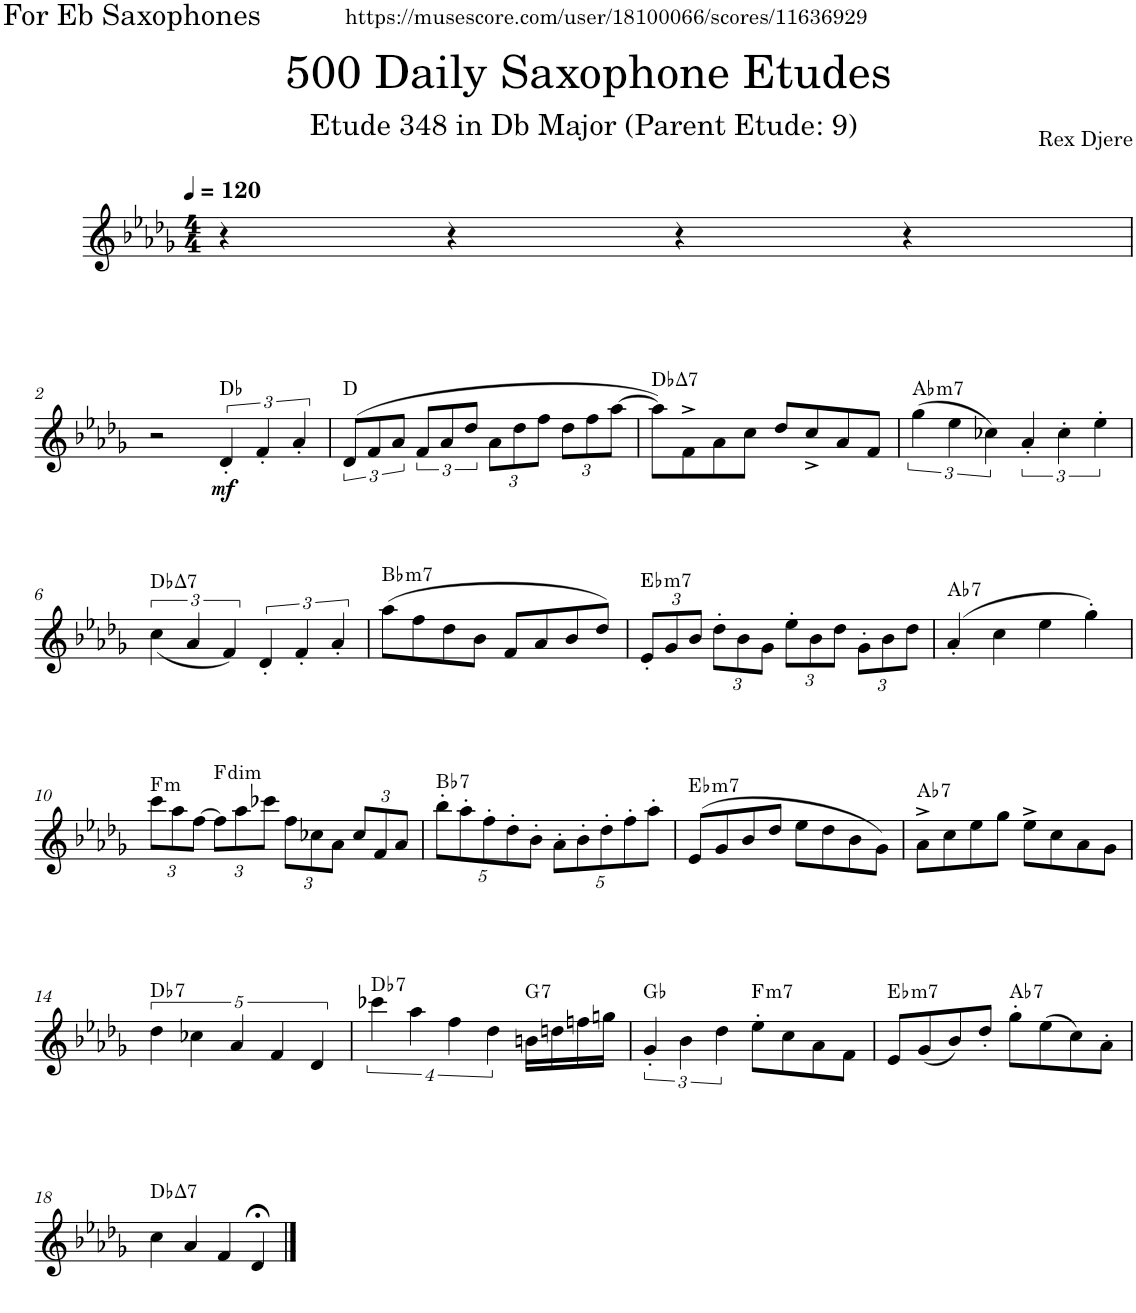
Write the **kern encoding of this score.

**kern	**dynam	**harte
*part1	*part1	*part1
*staff1	*staff1	*
*I"Alto Saxophone	*	*
*I'A. Sax.	*	*
*clefG2	*	*
*Trd5c9	*	*
*k[b-e-a-d-g-]	*	*
*M4/4	*	*
*MM120	*	*
=1	=1	=1
4r	.	.
4r	.	.
4r	.	.
4r	.	.
!!LO:LB:g=z
=2	=2	=2
2r	.	.
!	!LO:DY:b	!
6d-'/	mf	Db:maj
6f'/	.	.
6a-'/	.	.
=3	=3	=3
(12d-/L	.	D:maj
12f/	.	.
12a-/J	.	.
12f/L	.	.
12a-/	.	.
12dd-/J	.	.
*Xbrackettup	*	*
12a-\L	.	.
12dd-\	.	.
12ff\J	.	.
12dd-\L	.	.
12ff\	.	.
[12aa-\J	.	.
=4	=4	=4
!	!	!LO:H:kt=7
8aa-\L])	.	Db:maj7
8f^\	.	.
8a-\	.	.
8cc\J	.	.
8dd-/L	.	.
8cc^/	.	.
8a-/	.	.
8f/J	.	.
=5	=5	=5
*brackettup	*	*
!	!	!LO:H:kt=m7
(6gg-\	.	Ab:min7
6ee-\	.	.
6cc-X\)	.	.
6a-'/	.	.
6cc-'\	.	.
6ee-'\	.	.
!!LO:LB:g=z
=6	=6	=6
!	!	!LO:H:kt=7
(<6cc\	.	Db:maj7
6a-/	.	.
6f/)	.	.
6d-'/	.	.
6f'/	.	.
6a-'/	.	.
=7	=7	=7
!	!	!LO:H:kt=m7
(8aa-\L	.	Bb:min7
8ff\	.	.
8dd-\	.	.
8b-\J	.	.
8f/L	.	.
8a-/	.	.
8b-/	.	.
8dd-/J)	.	.
=8	=8	=8
*Xbrackettup	*	*
!	!	!LO:H:kt=m7
12e-'/L	.	Eb:min7
12g-/	.	.
12b-/J	.	.
12dd-'\L	.	.
12b-\	.	.
12g-\J	.	.
12ee-'\L	.	.
12b-\	.	.
12dd-\J	.	.
12g-'\L	.	.
12b-\	.	.
12dd-\J	.	.
=9	=9	=9
!	!	!LO:H:kt=7
(4a-'/	.	Ab:7
4cc\	.	.
4ee-\	.	.
4gg-'\)	.	.
!!LO:LB:g=z
=10	=10	=10
!	!	!LO:H:kt=m
12ccc\L	.	F:min
12aa-\	.	.
[12ff\J	.	.
!	!	!LO:H:kt=dim
12ff\L]	.	F:dim
12aa-\	.	.
12ccc-X\J	.	.
12ff\L	.	.
12cc-X\	.	.
12a-\J	.	.
12cc-/L	.	.
12f/	.	.
12a-/J	.	.
=11	=11	=11
!	!	!LO:H:kt=7
10bb-'\L	.	Bb:7
10aa-'\	.	.
10ff'\	.	.
10dd-'\	.	.
10b-'\J	.	.
10a-'\L	.	.
10b-'\	.	.
10dd-'\	.	.
10ff'\	.	.
10aa-'\J	.	.
=12	=12	=12
!	!	!LO:H:kt=m7
(8e-/L	.	Eb:min7
8g-/	.	.
8b-/	.	.
8dd-/J	.	.
8ee-\L	.	.
8dd-\	.	.
8b-\	.	.
8g-\J)	.	.
=13	=13	=13
!	!	!LO:H:kt=7
8a-^\L	.	Ab:7
8cc\	.	.
8ee-\	.	.
8gg-\J	.	.
8ee-^\L	.	.
8cc\	.	.
8a-\	.	.
8g-\J	.	.
!!LO:LB:g=z
=14	=14	=14
*brackettup	*	*
!	!	!LO:H:kt=7
5dd-\	.	Db:7
5cc-X\	.	.
5a-/	.	.
5f/	.	.
5d-/	.	.
=15	=15	=15
!	!	!LO:H:kt=7
16%3ccc-X\	.	Db:7
16%3aa-\	.	.
16%3ff\	.	.
16%3dd-\	.	.
!	!	!LO:H:kt=7
16bn\LL	.	G:7
16ddn\	.	.
16ffn\	.	.
16ggn\JJ	.	.
=16	=16	=16
6g-'/	.	Gb:maj
6b-\	.	.
6dd-\	.	.
!	!	!LO:H:kt=m7
8ee-'\L	.	F:min7
8cc\	.	.
8a-\	.	.
8f\J	.	.
=17	=17	=17
!	!	!LO:H:kt=m7
8e-/L	.	Eb:min7
(8g-/	.	.
8b-/)	.	.
8dd-'/J	.	.
!	!	!LO:H:kt=7
8gg-'\L	.	Ab:7
(8ee-\	.	.
8cc\)	.	.
8a-'\J	.	.
!!LO:LB:g=z
=18	=18	=18
!	!	!LO:H:kt=7
4cc\	.	Db:maj7
4a-/	.	.
4f/	.	.
4d-;</	.	.
==	==	==
*-	*-	*-
